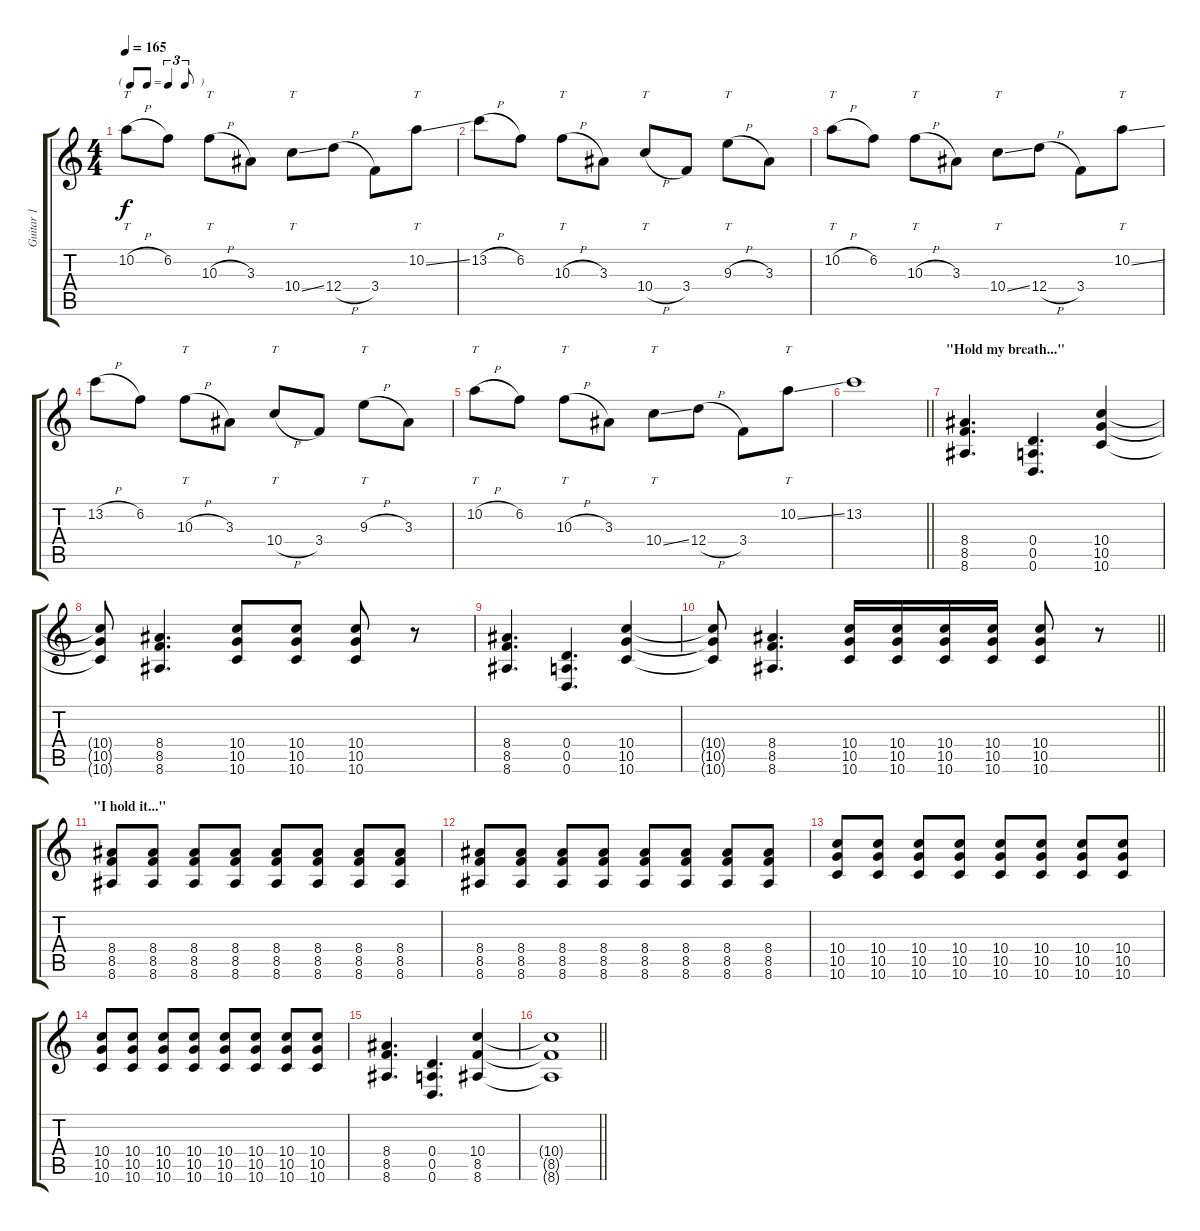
\track ("Guitar 1" "Guitar 1") {instrument distortionguitar}
\staff {score tabs}
\tuning (E4 B3 G3 D3 A2 D2) {hide}
\ts (4 4)
\tf triplet8th
\tempo 165
\clef g2
\ks c
10.2{h}.8{tt dy f} 6.2.8 10.3{h}.8{tt} 3.3.8 10.4{ss}.8{tt} 12.4{h}.8 3.4.8 10.2{ss}.8{tt} |
13.2{h}.8 6.2.8 10.3{h}.8{tt} 3.3.8 10.4{h}.8{tt} 3.4.8 9.3{h}.8{tt} 3.3.8 |
10.2{h}.8{tt} 6.2.8 10.3{h}.8{tt} 3.3.8 10.4{ss}.8{tt} 12.4{h}.8 3.4.8 10.2{ss}.8{tt} |
13.2{h}.8 6.2.8 10.3{h}.8{tt} 3.3.8 10.4{h}.8{tt} 3.4.8 9.3{h}.8{tt} 3.3.8 |
10.2{h}.8{tt} 6.2.8 10.3{h}.8{tt} 3.3.8 10.4{ss}.8{tt} 12.4{h}.8 3.4.8 10.2{ss}.8{tt} |
\barLineRight lightlight
13.2.1 |
\section ("" "\"Hold my breath...\"")
(8.4 8.5 8.6).4{d} (0.4 0.5 0.6).4{d} (10.4 10.5 10.6).4 |
(10.4{t} 10.5{t} 10.6{t}).8 (8.4 8.5 8.6).4{d} (10.4 10.5 10.6).8 (10.4 10.5 10.6).8 (10.4 10.5 10.6).8 r.8 |
(8.4 8.5 8.6).4{d} (0.4 0.5 0.6).4{d} (10.4 10.5 10.6).4 |
\barLineRight lightlight
(10.4{t} 10.5{t} 10.6{t}).8 (8.4 8.5 8.6).4{d} (10.4 10.5 10.6).16 (10.4 10.5 10.6).16 (10.4 10.5 10.6).16 (10.4 10.5 10.6).16 (10.4 10.5 10.6).8 r.8 |
\section ("" "\"I hold it...\"")
(8.4 8.5 8.6).8 (8.4 8.5 8.6).8 (8.4 8.5 8.6).8 (8.4 8.5 8.6).8 (8.4 8.5 8.6).8 (8.4 8.5 8.6).8 (8.4 8.5 8.6).8 (8.4 8.5 8.6).8 |
(8.4 8.5 8.6).8 (8.4 8.5 8.6).8 (8.4 8.5 8.6).8 (8.4 8.5 8.6).8 (8.4 8.5 8.6).8 (8.4 8.5 8.6).8 (8.4 8.5 8.6).8 (8.4 8.5 8.6).8 |
(10.4 10.5 10.6).8 (10.4 10.5 10.6).8 (10.4 10.5 10.6).8 (10.4 10.5 10.6).8 (10.4 10.5 10.6).8 (10.4 10.5 10.6).8 (10.4 10.5 10.6).8 (10.4 10.5 10.6).8 |
(10.4 10.5 10.6).8 (10.4 10.5 10.6).8 (10.4 10.5 10.6).8 (10.4 10.5 10.6).8 (10.4 10.5 10.6).8 (10.4 10.5 10.6).8 (10.4 10.5 10.6).8 (10.4 10.5 10.6).8 |
(8.4 8.5 8.6).4{d} (0.4 0.5 0.6).4{d} (10.4 8.5 8.6).4 |
\barLineRight lightlight
(10.4{t} 8.5{t} 8.6{t}).1
